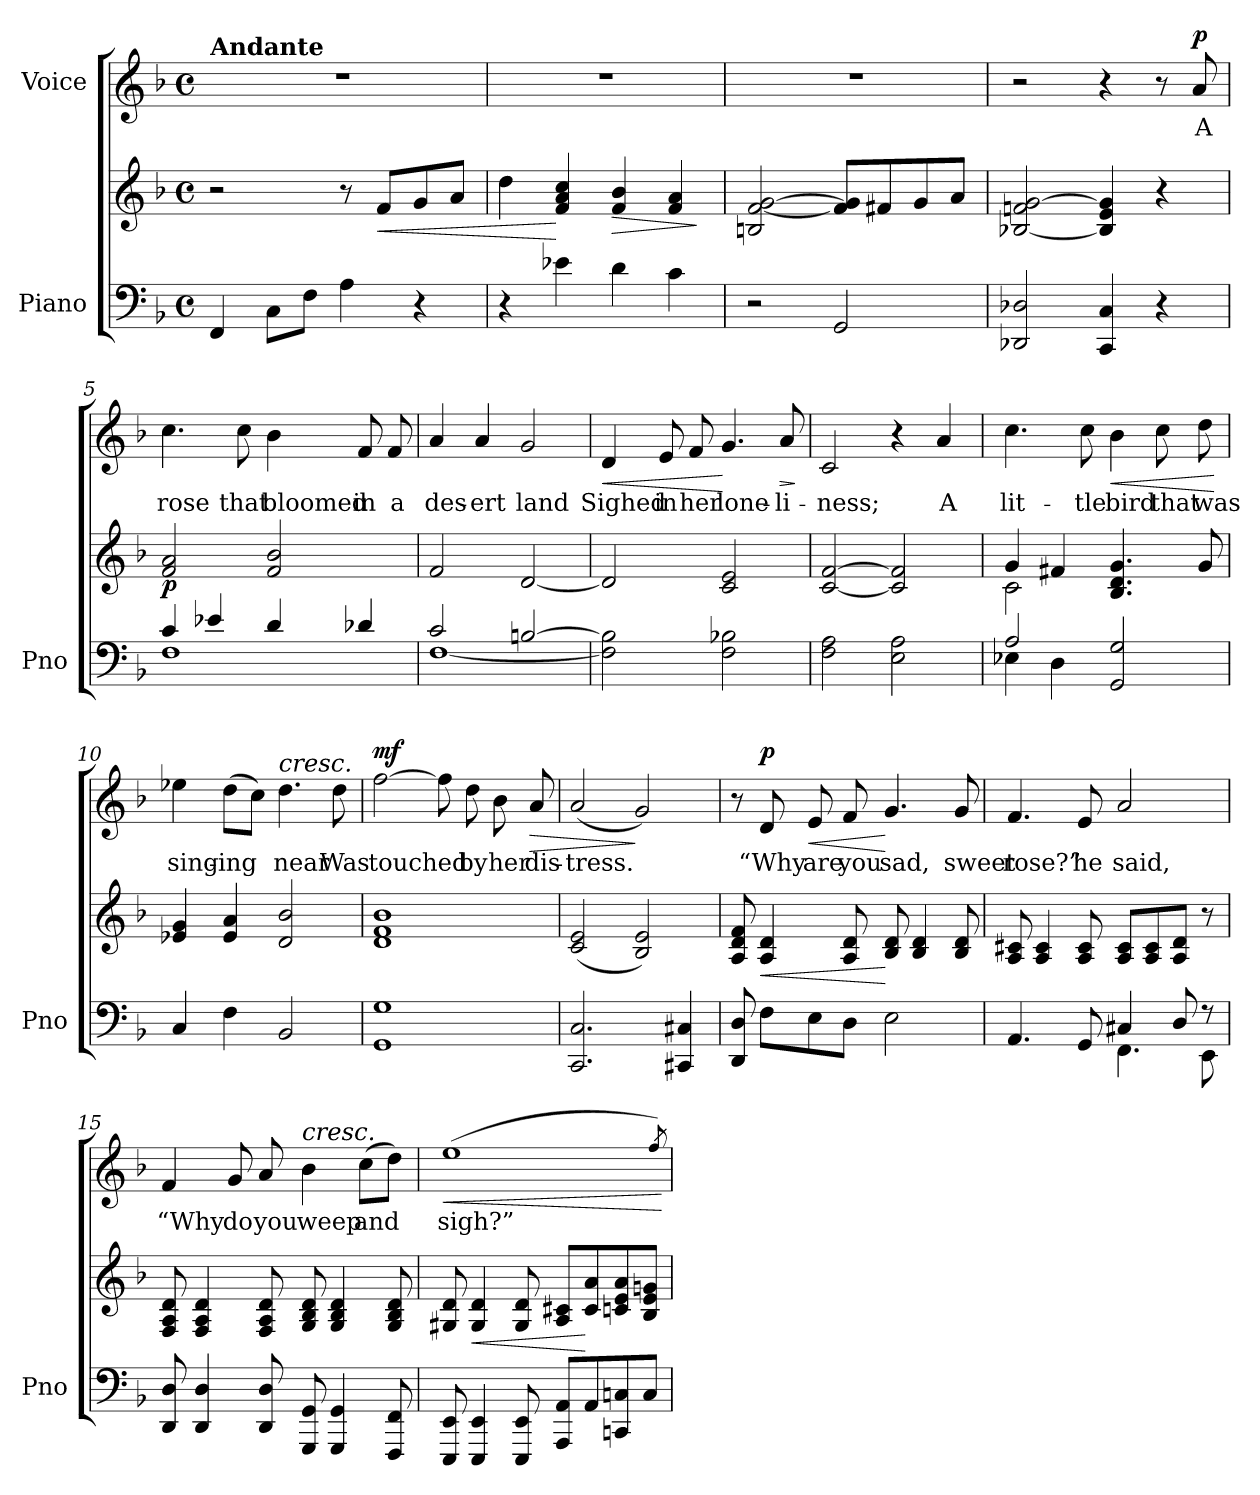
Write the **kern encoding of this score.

**kern	**kern	**dynam	**kern	**text	**dynam
*part2	*part2	*part2	*part1	*part1	*part1
*staff3	*staff2	*staff2/3	*staff1	*staff1	*staff1
*I"Piano	*	*	*I"Voice	*	*
*I'Pno	*	*	*	*	*
*clefF4	*clefG2	*	*clefG2	*	*
*k[b-]	*k[b-]	*	*k[b-]	*	*
*M4/4	*M4/4	*	*M4/4	*	*
*met(c)	*met(c)	*	*met(c)	*	*
=1	=1	=1	=1	=1	=1
!	!	!	!LO:TX:a:B:t=Andante	!	!
4FF/	2r	.	1r	.	.
8C\L	.	.	.	.	.
8F\J	.	.	.	.	.
4A\	8r	.	.	.	.
!	!	!LO:HP:b	!	!	!
.	8f/L	<	.	.	.
4r	8g/	.	.	.	.
.	(8a/J	.	.	.	.
=2	=2	=2	=2	=2	=2
4r	4dd\	.	1r	.	.
4e-X\	4f/ 4a/ 4cc/	[	.	.	.
!	!	!LO:HP:b	!	!	!
4d\	4f/ 4b-/	>	.	.	.
4c\	4f/ 4a/	.	.	.	.
.	.	]	.	.	.
=3	=3	=3	=3	=3	=3
2r	2Bn/ [2f/ [2g/	.	1r	.	.
2GG/	8f/] 8g/]L	.	.	.	.
.	8f#X/	.	.	.	.
.	8g/	.	.	.	.
.	8a/J	.	.	.	.
=4	=4	=4	=4	=4	=4
2DD-X/ 2D-X/	[2B-X/ 2fn/ [2g/	.	2r	.	.
4CC/ 4C/	4B-/] 4e/ 4g/]	.	4r	.	.
4r	4r	.	8r	.	.
!	!	!	!	!LO:LY:b	!LO:DY:a
.	.	.	8a/	A	p
!!LO:LB:g=z
=5	=5	=5	=5	=5	=5
*^	*	*	*	*	*
!	!	!	!LO:DY:b	!	!LO:LY:b	!
4c/	1F	2f/ 2a/	p	4.cc\	rose	.
4e-X/	.	.	.	.	.	.
!	!	!	!	!	!LO:LY:b	!
.	.	.	.	8cc\	that	.
!	!	!	!	!	!LO:LY:b	!
4d/	.	2f/ 2b-/	.	4b-\	bloomed	.
!	!	!	!	!	!LO:LY:b	!
4d-X/	.	.	.	8f/	in	.
!	!	!	!	!	!LO:LY:b	!
.	.	.	.	8f/	a	.
=6	=6	=6	=6	=6	=6	=6
!	!	!	!	!	!LO:LY:b	!
2c/	[1F	2f/	.	4a/	des-	.
!	!	!	!	!	!LO:LY:b	!
.	.	.	.	4a/	-ert	.
!	!	!	!	!	!LO:LY:b	!
[2Bn/	.	[2d/	.	2g/	land	.
*v	*v	*	*	*	*	*
=7	=7	=7	=7	=7	=7
!	!	!	!	!LO:LY:b	!LO:HP:b
2F\] 2B\]	2d/]	.	4d/	Sighed	<
!	!	!	!	!LO:LY:b	!
.	.	.	8e/	in	.
!	!	!	!	!LO:LY:b	!
.	.	.	8f/	her	.
!	!	!	!	!LO:LY:b	!
2F\ 2B-X\	2c/ 2e/	.	4.g/	lone-	[
!	!	!	!	!LO:LY:b	!LO:HP:b
.	.	.	8a/	-li-	>
.	.	.	.	.	]
!!LO:LB:g=z
=8	=8	=8	=8	=8	=8
!	!	!	!	!LO:LY:b	!
2F\ 2A\	[2c/ [2f/	.	2c/	-ness;	.
2E\ 2A\	2c/] 2f/]	.	4r	.	.
!	!	!	!	!LO:LY:b	!
.	.	.	4a/	A	.
=9	=9	=9	=9	=9	=9
*^	*^	*	*	*	*
!	!	!	!	!	!	!LO:LY:b	!
2A/	4E-X\	4g/	2c\	.	4.cc\	lit-	.
.	4D\	4f#X/	.	.	.	.	.
!	!	!	!	!	!	!LO:LY:b	!
.	.	.	.	.	8cc\	-tle	.
!	!	!	!	!	!	!LO:LY:b	!LO:HP:b
2GG/ 2G/	2ryy	4.B-/ 4.d/ 4.g/	2ryy	.	4b-\	bird	<
!	!	!	!	!	!	!LO:LY:b	!
.	.	.	.	.	8cc\	that	.
!	!	!	!	!	!	!LO:LY:b	!
.	.	8g/	.	.	8dd\	was	.
*v	*v	*	*	*	*	*	*
*	*v	*v	*	*	*	*
.	.	.	.	.	[
=10	=10	=10	=10	=10	=10
!	!	!	!	!LO:LY:b	!
4C/	4e-X/ 4g/	.	4ee-X\	sing-	.
!	!	!	!	!LO:LY:b	!
4F\	4e-/ 4a/	.	(8dd\L	-ing	.
.	.	.	8cc\J)	.	.
!	!	!	!LO:TX:a:i:t=cresc.	!	!
!	!	!	!	!LO:LY:b	!
2BB-/	2d/ 2b-/	.	4.dd\	near	.
!	!	!	!	!LO:LY:b	!
.	.	.	8dd\	Was	.
!!LO:PB:g=z
=11	=11	=11	=11	=11	=11
!	!	!	!	!LO:LY:b	!LO:DY:a
1GG 1G	1d 1f 1b-	.	[2ff\	touched	mf
.	.	.	8ff\]	.	.
!	!	!	!	!LO:LY:b	!
.	.	.	8dd\	by	.
!	!	!	!	!LO:LY:b	!
.	.	.	8b-\	her	.
!	!	!	!	!LO:LY:b	!LO:HP:b
.	.	.	8a/	dis-	>
=12	=12	=12	=12	=12	=12
!	!	!	!	!LO:LY:b	!
2.CC/ 2.C/	(>2c/ 2e/	.	(2a/	-tress.	.
.	2B-/ 2e/)	.	2g/)	.	]
4CC#X/ 4C#X/	.	.	.	.	.
=13	=13	=13	=13	=13	=13
8DD/ 8D/	8A/ 8d/ 8f/	.	8r	.	.
!	!	!LO:HP:b	!	!LO:LY:b	!LO:DY:a
8F\L	4A/ 4d/	<	8d/	“Why	p
!	!	!	!	!LO:LY:b	!LO:HP:b
8E\	.	.	8e/	are	<
!	!	!	!	!LO:LY:b	!
8D\J	8A/ 8d/	.	8f/	you	.
!	!	!	!	!LO:LY:b	!
2E\	8B-/ 8d/	[	4.g/	sad,	[
.	4B-/ 4d/	.	.	.	.
!	!	!	!	!LO:LY:b	!
.	8B-/ 8d/	.	8g/	sweet	.
!!LO:LB:g=z
=14	=14	=14	=14	=14	=14
*^	*	*	*	*	*
!	!	!	!	!	!LO:LY:b	!
4.AA/	2ryy	8A/ 8c#X/	.	4.f/	rose?”	.
.	.	4A/ 4c#/	.	.	.	.
!	!	!	!	!	!LO:LY:b	!
8GG/	.	8A/ 8c#/	.	8e/	he	.
!	!	!	!	!	!LO:LY:b	!
4C#X/	4.FF\	8A/ 8c#/L	.	2a/	said,	.
.	.	8A/ 8c#/	.	.	.	.
8D/	.	8A/ 8d/J	.	.	.	.
8r	8EE\	8r	.	.	.	.
=15	=15	=15	=15	=15	=15	=15
!	!	!	!	!	!LO:LY:b	!
*v	*v	*	*	*	*	*
8DD/ 8D/	8F/ 8A/ 8d/	.	4f/	“Why	.
4DD/ 4D/	4F/ 4A/ 4d/	.	.	.	.
!	!	!	!	!LO:LY:b	!
.	.	.	8g/	do	.
!	!	!	!	!LO:LY:b	!
8DD/ 8D/	8F/ 8A/ 8d/	.	8a/	you	.
!	!	!	!LO:TX:a:i:t=cresc.	!	!
!	!	!	!	!LO:LY:b	!
8GGG/ 8GG/	8G/ 8B-/ 8d/	.	4b-\	weep	.
4GGG/ 4GG/	4G/ 4B-/ 4d/	.	.	.	.
!	!	!	!	!LO:LY:b	!
.	.	.	(8cc\L	and	.
8FFF/ 8FF/	8G/ 8B-/ 8d/	.	8dd\J)	.	.
=16	=16	=16	=16	=16	=16
!	!	!	!	!LO:LY:b	!LO:HP:b
8EEE/ 8EE/	8G#X/ 8d/	.	(<1ee	sigh?”	<
!	!	!LO:HP:b	!	!	!
4EEE/ 4EE/	4G#/ 4d/	<	.	.	.
8EEE/ 8EE/	8G#/ 8d/	.	.	.	.
8AAA/ 8AA/L	8A/ 8c#X/L	.	.	.	.
8AA/	8c#/ 8a/	[	.	.	.
8CCn/ 8Cn/	8cn/ 8e/ 8a/	.	.	.	.
8C/J	8B-/ 8e/ 8gn/J	.	.	.	.
.	.	.	8qff/)	.	.
.	.	.	.	.	[
=	=	=	=	=	=
*-	*-	*-	*-	*-	*-
